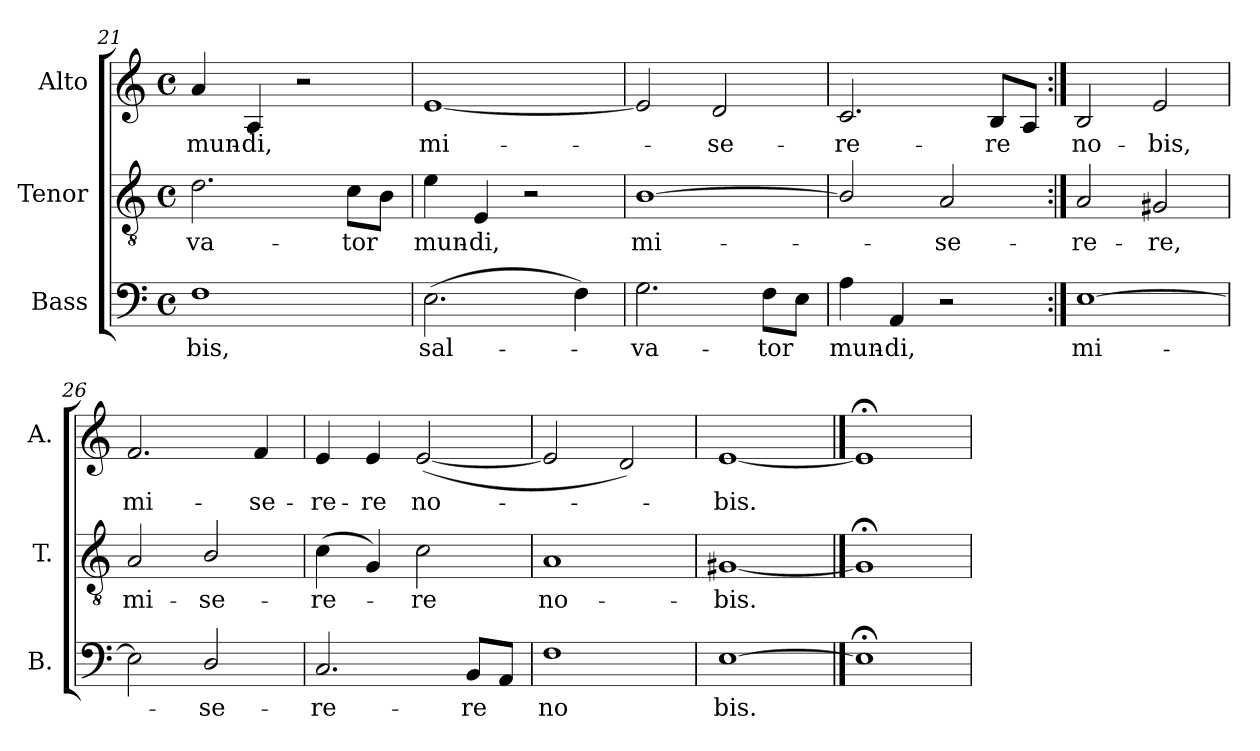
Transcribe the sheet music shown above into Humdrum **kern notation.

**kern	**text	**kern	**text	**kern	**text
*part3	*part3	*part2	*part2	*part1	*part1
*staff3	*staff3	*staff2	*staff2	*staff1	*staff1
*I"Bass	*	*I"Tenor	*	*I"Alto	*
*I'B.	*	*I'T.	*	*I'A.	*
*clefF4	*	*clefGv2	*	*clefG2	*
*	*	*ITrd7c12	*	*	*
*k[]	*	*k[]	*	*k[]	*
*C:	*	*C:	*	*C:	*
*M4/4	*	*M4/4	*	*M4/4	*
*met(c)	*	*met(c)	*	*met(c)	*
=21	=21	=21	=21	=21	=21
!	!LO:LY:b:color=#000000	!	!	!	!
!	!	!	!LO:LY:b:color=#000000	!	!
!	!	!	!	!	!LO:LY:b:color=#000000
1Fi	-bis,	2.Di\	-va-	4ai/	mun-
!	!	!	!	!	!LO:LY:b:color=#000000
.	.	.	.	4Ai/	-di,
.	.	.	.	2r	.
!	!	!	!LO:LY:b:color=#000000	!	!
.	.	8Ci\L	-tor	.	.
.	.	8BBi\J	.	.	.
=22	=22	=22	=22	=22	=22
!	!LO:LY:b:color=#000000	!	!	!	!
!	!	!	!LO:LY:b:color=#000000	!	!
!	!	!	!	!	!LO:LY:b:color=#000000
(2.Ei\	sal-	4Ei\	mun-	[1ei	mi-
!	!	!	!LO:LY:b:color=#000000	!	!
.	.	4EEi/	-di,	.	.
.	.	2r	.	.	.
4Fi\)	.	.	.	.	.
!!LO:LB:g=z
=23	=23	=23	=23	=23	=23
!	!LO:LY:b:color=#000000	!	!	!	!
!	!	!	!LO:LY:b:color=#000000	!	!
2.Gi\	-va-	[1BBi	mi-	2ei/]	.
!	!	!	!	!	!LO:LY:b:color=#000000
.	.	.	.	2di/	-se-
!	!LO:LY:b:color=#000000	!	!	!	!
8Fi\L	-tor	.	.	.	.
8Ei\J	.	.	.	.	.
=24	=24	=24	=24	=24	=24
!	!LO:LY:b:color=#000000	!	!	!	!
!	!	!	!	!	!LO:LY:b:color=#000000
4Ai\	mun-	2BBi/]	.	2.ci/	-re-
!	!LO:LY:b:color=#000000	!	!	!	!
4AAi/	-di,	.	.	.	.
!	!	!	!LO:LY:b:color=#000000	!	!
2r	.	2AAi/	-se-	.	.
!	!	!	!	!	!LO:LY:b:color=#000000
.	.	.	.	8Bi/L	-re
.	.	.	.	8Ai/J	.
=25:|!	=25:|!	=25:|!	=25:|!	=25:|!	=25:|!
!	!LO:LY:b:color=#000000	!	!	!	!
!	!	!	!LO:LY:b:color=#000000	!	!
!	!	!	!	!	!LO:LY:b:color=#000000
[1Ei	mi-	2AAi/	-re-	2Bi/	no-
!	!	!	!LO:LY:b:color=#000000	!	!
!	!	!	!	!	!LO:LY:b:color=#000000
.	.	2GG#Xi/	-re,	2ei/	-bis,
=26	=26	=26	=26	=26	=26
!	!	!	!LO:LY:b:color=#000000	!	!
!	!	!	!	!	!LO:LY:b:color=#000000
2Ei\]	.	2AAi/	mi-	2.fi/	mi-
!	!LO:LY:b:color=#000000	!	!	!	!
!	!	!	!LO:LY:b:color=#000000	!	!
2Di/	-se-	2BBi/	-se-	.	.
!	!	!	!	!	!LO:LY:b:color=#000000
.	.	.	.	4fi/	-se-
=27	=27	=27	=27	=27	=27
!	!LO:LY:b:color=#000000	!	!	!	!
!	!	!	!LO:LY:b:color=#000000	!	!
!	!	!	!	!	!LO:LY:b:color=#000000
2.Ci/	-re-	(4Ci\	-re-	4ei/	-re-
!	!	!	!	!	!LO:LY:b:color=#000000
.	.	4GGi/)	.	4ei/	-re
!	!	!	!LO:LY:b:color=#000000	!	!
!	!	!	!	!	!LO:LY:b:color=#000000
.	.	2Ci\	-re	([2ei/	no-
!	!LO:LY:b:color=#000000	!	!	!	!
8BBi/L	-re	.	.	.	.
8AAi/J	.	.	.	.	.
=28	=28	=28	=28	=28	=28
!	!LO:LY:b:color=#000000	!	!	!	!
!	!	!	!LO:LY:b:color=#000000	!	!
1Fi	no	1AAi	no-	2ei/]	.
.	.	.	.	2di/)	.
=29	=29	=29	=29	=29	=29
!	!LO:LY:b:color=#000000	!	!	!	!
!	!	!	!LO:LY:b:color=#000000	!	!
!	!	!	!	!	!LO:LY:b:color=#000000
[1Ei	bis.	[1GG#Xi	-bis.	[1ei	-bis.
==30	==30	==30	==30	==30	==30
1E;i]	.	1GG#;i]	.	1e;i]	.
=	=	=	=	=	=
*-	*-	*-	*-	*-	*-
